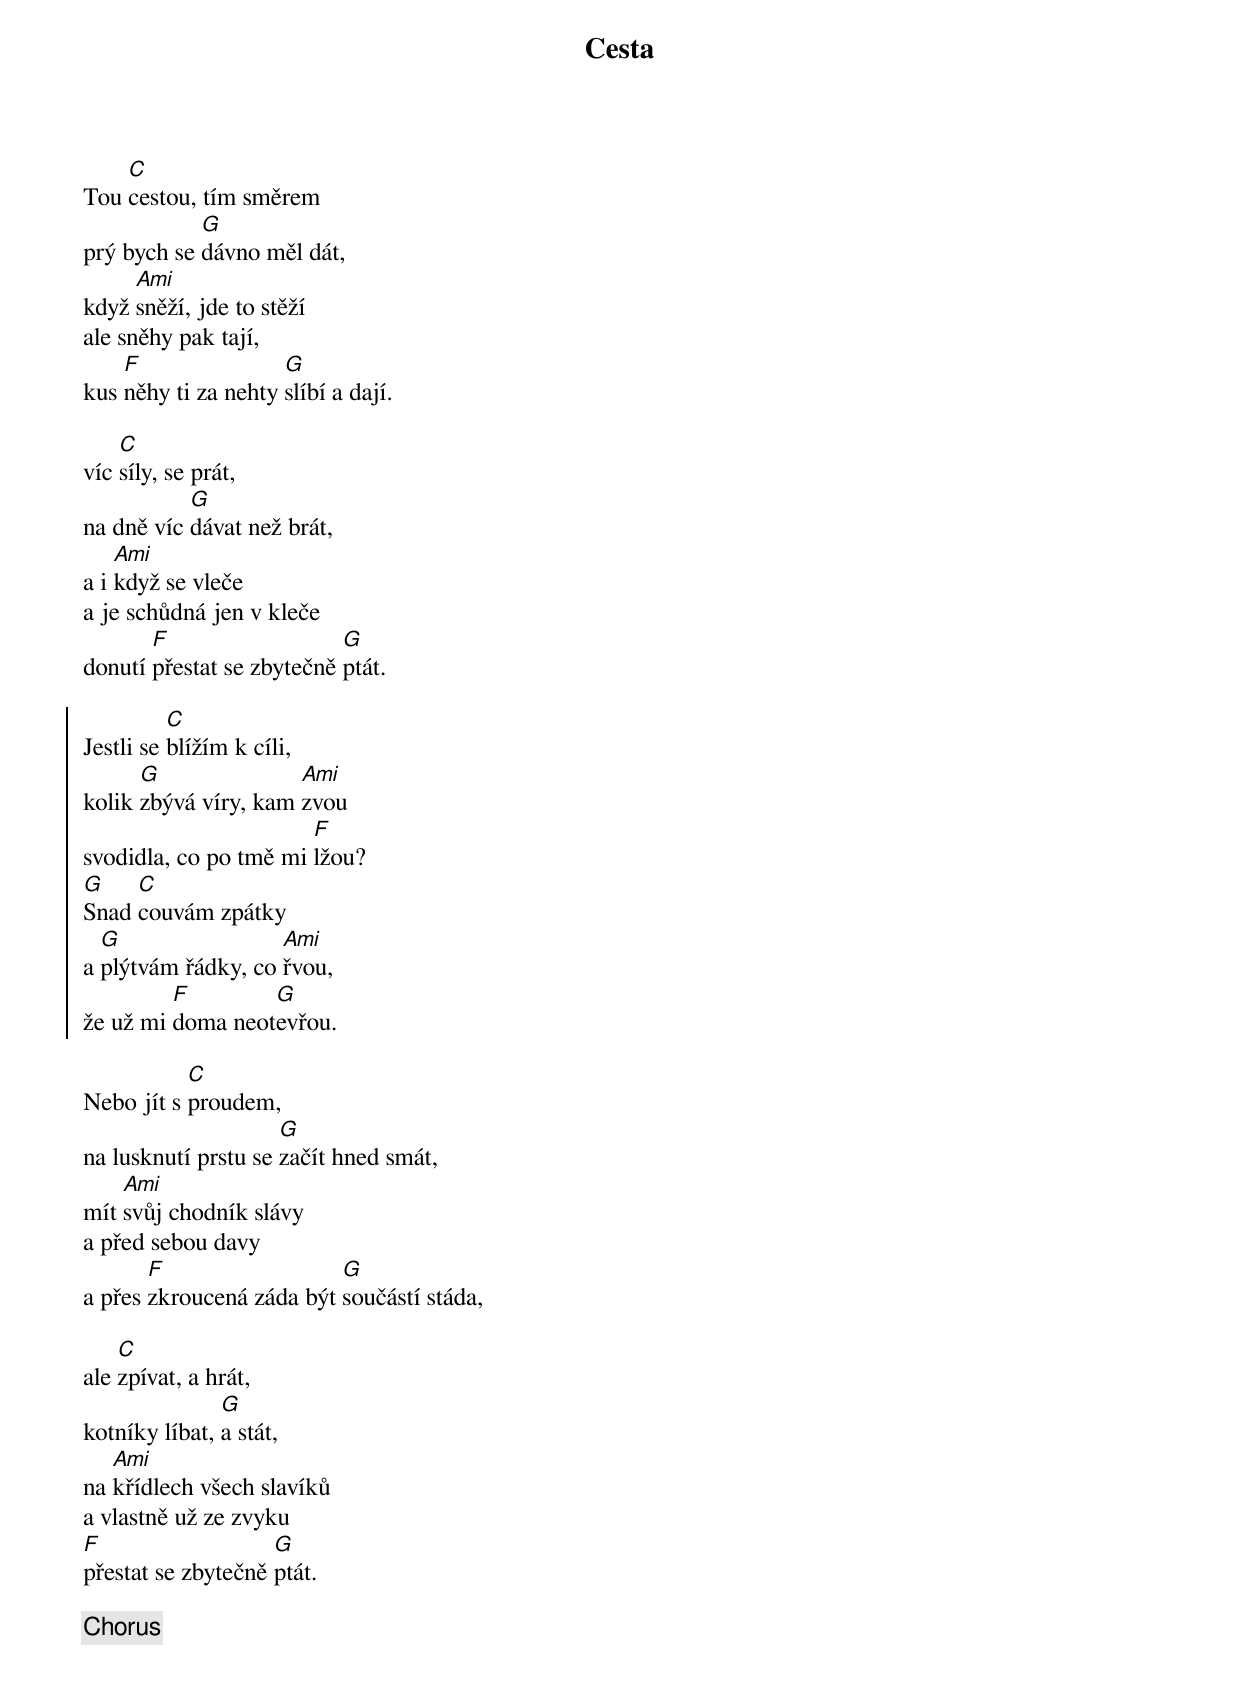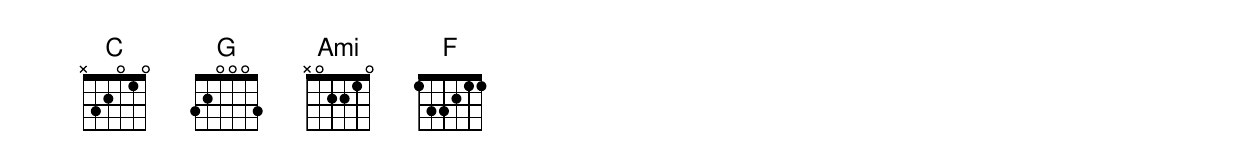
{title: Cesta}
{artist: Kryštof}
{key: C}
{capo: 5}
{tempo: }
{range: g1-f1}
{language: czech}
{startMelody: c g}
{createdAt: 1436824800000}
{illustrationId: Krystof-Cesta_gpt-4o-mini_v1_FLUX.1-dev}
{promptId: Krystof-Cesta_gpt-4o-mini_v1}

{start_of_verse}
Tou [C]cestou, tím směrem
prý bych se [G]dávno měl dát,
když [Ami]sněží, jde to stěží
ale sněhy pak tají,
kus [F]něhy ti za nehty [G]slíbí a dají.
{end_of_verse}

{start_of_verse}
víc [C]síly, se prát,
na dně víc [G]dávat než brát,
a i [Ami]když se vleče
a je schůdná jen v kleče
donutí [F]přestat se zbytečně [G]ptát.
{end_of_verse}

{start_of_chorus}
Jestli se [C]blížím k cíli,
kolik [G]zbývá víry, kam [Ami]zvou
svodidla, co po tmě mi [F]lžou?
[G]Snad [C]couvám zpátky
a [G]plýtvám řádky, co [Ami]řvou,
že už mi [F]doma neot[G]evřou.
{end_of_chorus}

{start_of_verse}
Nebo jít s [C]proudem,
na lusknutí prstu se [G]začít hned smát,
mít [Ami]svůj chodník slávy
a před sebou davy
a přes [F]zkroucená záda být [G]součástí stáda,
{end_of_verse}

{start_of_verse}
ale [C]zpívat, a hrát,
kotníky líbat, [G]a stát,
na [Ami]křídlech všech slavíků
a vlastně už ze zvyku
[F]přestat se zbytečně [G]ptát.
{end_of_verse}

{chorus}
